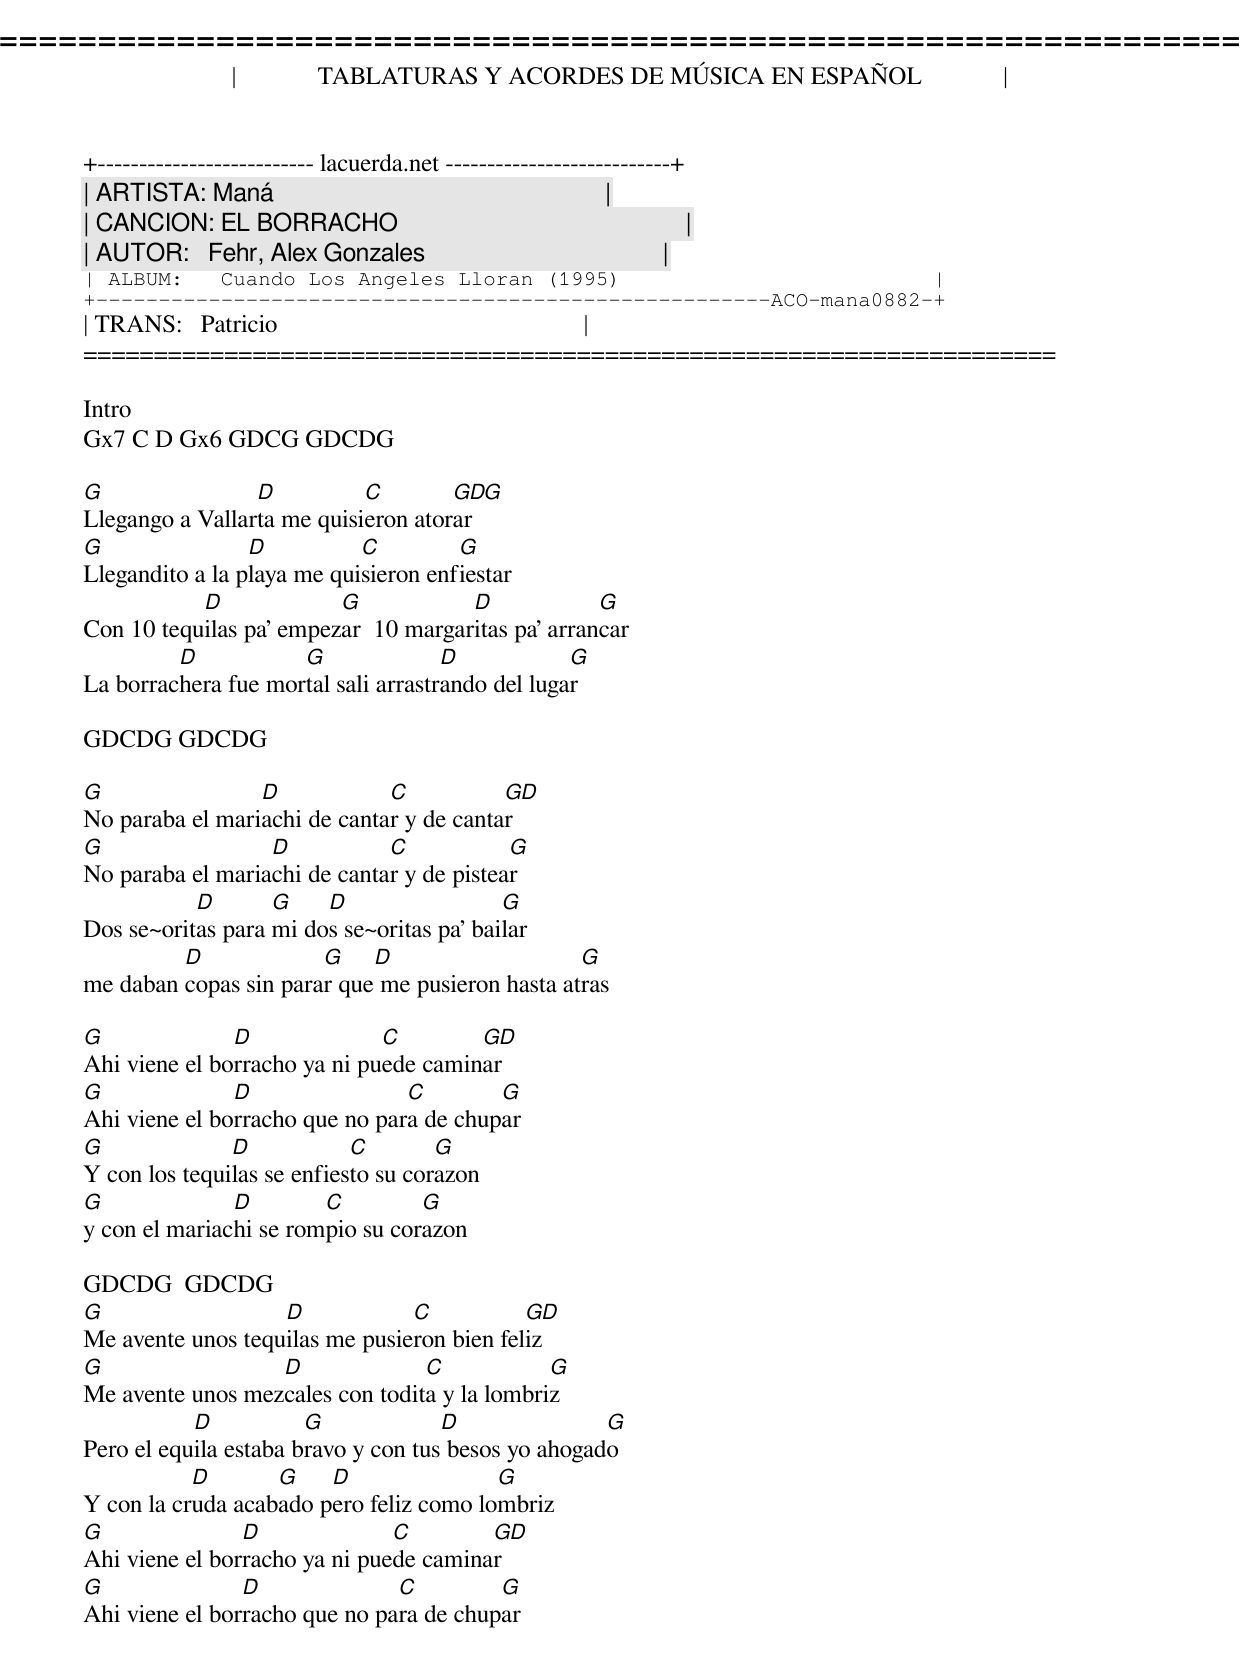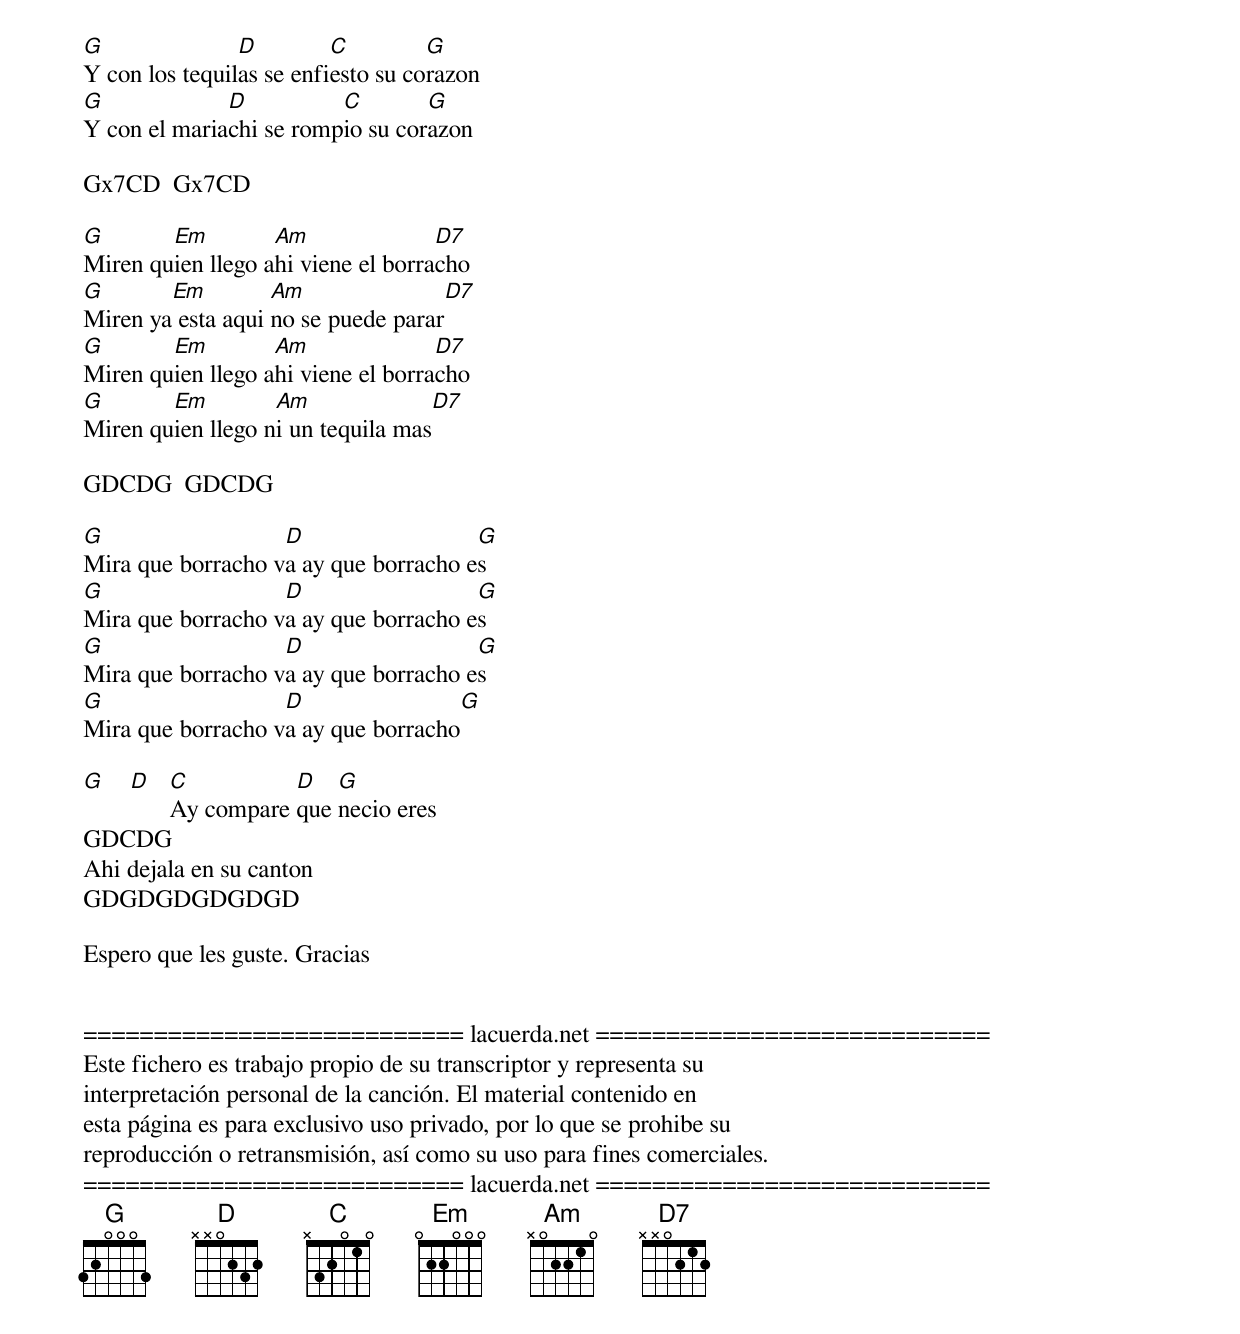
=====================================================================
|             TABLATURAS Y ACORDES DE MÚSICA EN ESPAÑOL             |
+-------------------------- lacuerda.net ---------------------------+
| ARTISTA: Maná                                                     |
| CANCION: EL BORRACHO                                              |
| AUTOR:   Fehr, Alex Gonzales                                      |
| ALBUM:   Cuando Los Angeles Lloran (1995)                         |
+------------------------------------------------------ACO-mana0882-+
| TRANS:   Patricio                                                 |
=====================================================================

Intro
Gx7 C D Gx6 GDCG GDCDG

G                D          C        GDG
Llegango a Vallarta me quisieron atorar
G                D          C         G
Llegandito a la playa me quisieron enfiestar
           D             G            D             G
Con 10 tequilas pa' empezar  10 margaritas pa' arrancar
         D           G               D            G
La borrachera fue mortal sali arrastrando del lugar

GDCDG GDCDG

G                D            C           GD
No paraba el mariachi de cantar y de cantar
G                 D           C            G
No paraba el mariachi de cantar y de pistear
           D       G    D                  G
Dos se~oritas para mi dos se~oritas pa' bailar
         D             G    D                    G
me daban copas sin parar que me pusieron hasta atras

G              D              C        GD
Ahi viene el borracho ya ni puede caminar
G              D                C        G
Ahi viene el borracho que no para de chupar
G              D            C        G
Y con los tequilas se enfiesto su corazon
G              D        C         G
y con el mariachi se rompio su corazon

GDCDG  GDCDG
G                  D            C           GD
Me avente unos tequilas me pusieron bien feliz
G                 D              C            G
Me avente unos mezcales con todita y la lombriz
           D           G             D               G
Pero el equila estaba bravo y con tus besos yo ahogado
           D       G    D                G
Y con la cruda acabado pero feliz como lombriz
G               D              C        GD
Ahi viene el borracho ya ni puede caminar
G               D              C         G
Ahi viene el borracho que no para de chupar
G               D         C         G
Y con los tequilas se enfiesto su corazon
G             D          C        G
Y con el mariachi se rompio su corazon

Gx7CD  Gx7CD

G       Em         Am               D7
Miren quien llego ahi viene el borracho
G       Em         Am               D7
Miren ya esta aqui no se puede parar
G       Em         Am               D7
Miren quien llego ahi viene el borracho
G       Em         Am               D7
Miren quien llego ni un tequila mas

GDCDG  GDCDG

G                  D                  G
Mira que borracho va ay que borracho es
G                  D                  G
Mira que borracho va ay que borracho es
G                  D                  G
Mira que borracho va ay que borracho es
G                  D                G
Mira que borracho va ay que borracho

G   D  C          D   G
       Ay compare que necio eres
GDCDG
Ahi dejala en su canton
GDGDGDGDGDGD

Espero que les guste. Gracias


=========================== lacuerda.net ============================
Este fichero es trabajo propio de su transcriptor y representa su
interpretación personal de la canción. El material contenido en
esta página es para exclusivo uso privado, por lo que se prohibe su
reproducción o retransmisión, así como su uso para fines comerciales.
=========================== lacuerda.net ============================
